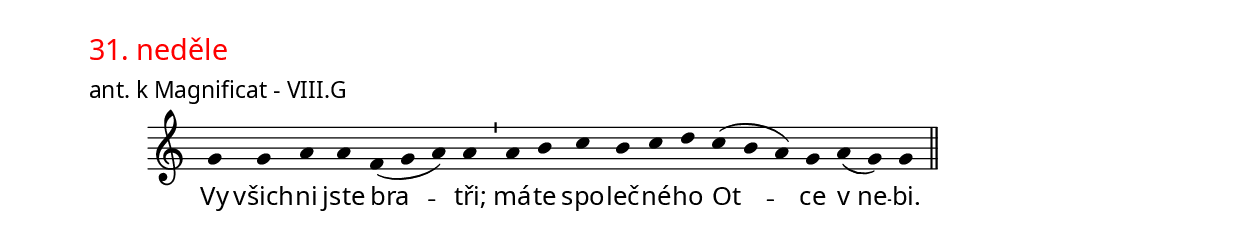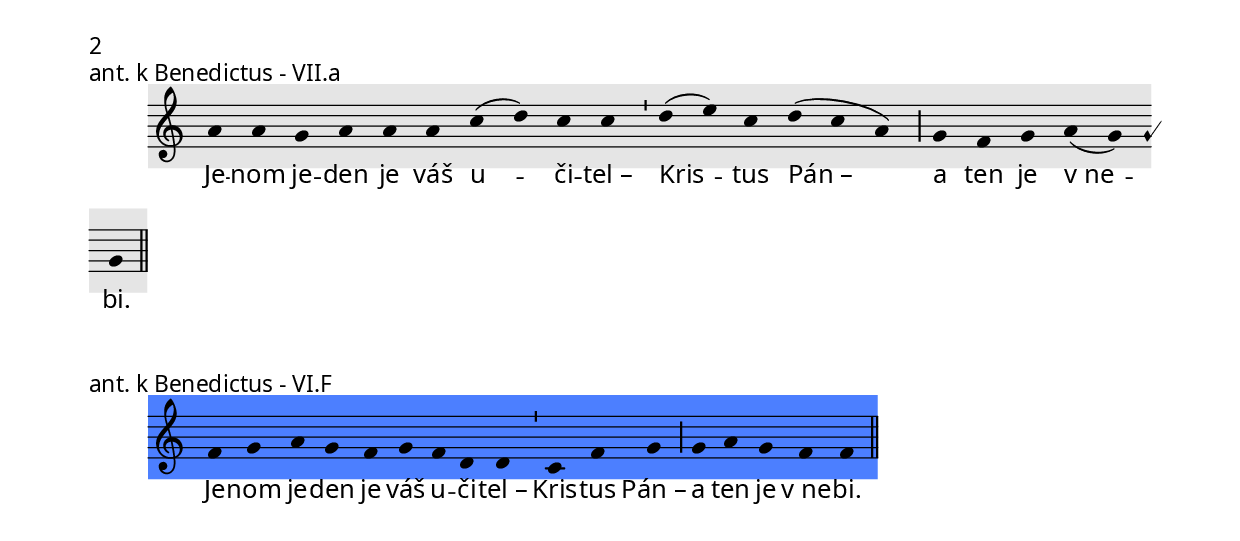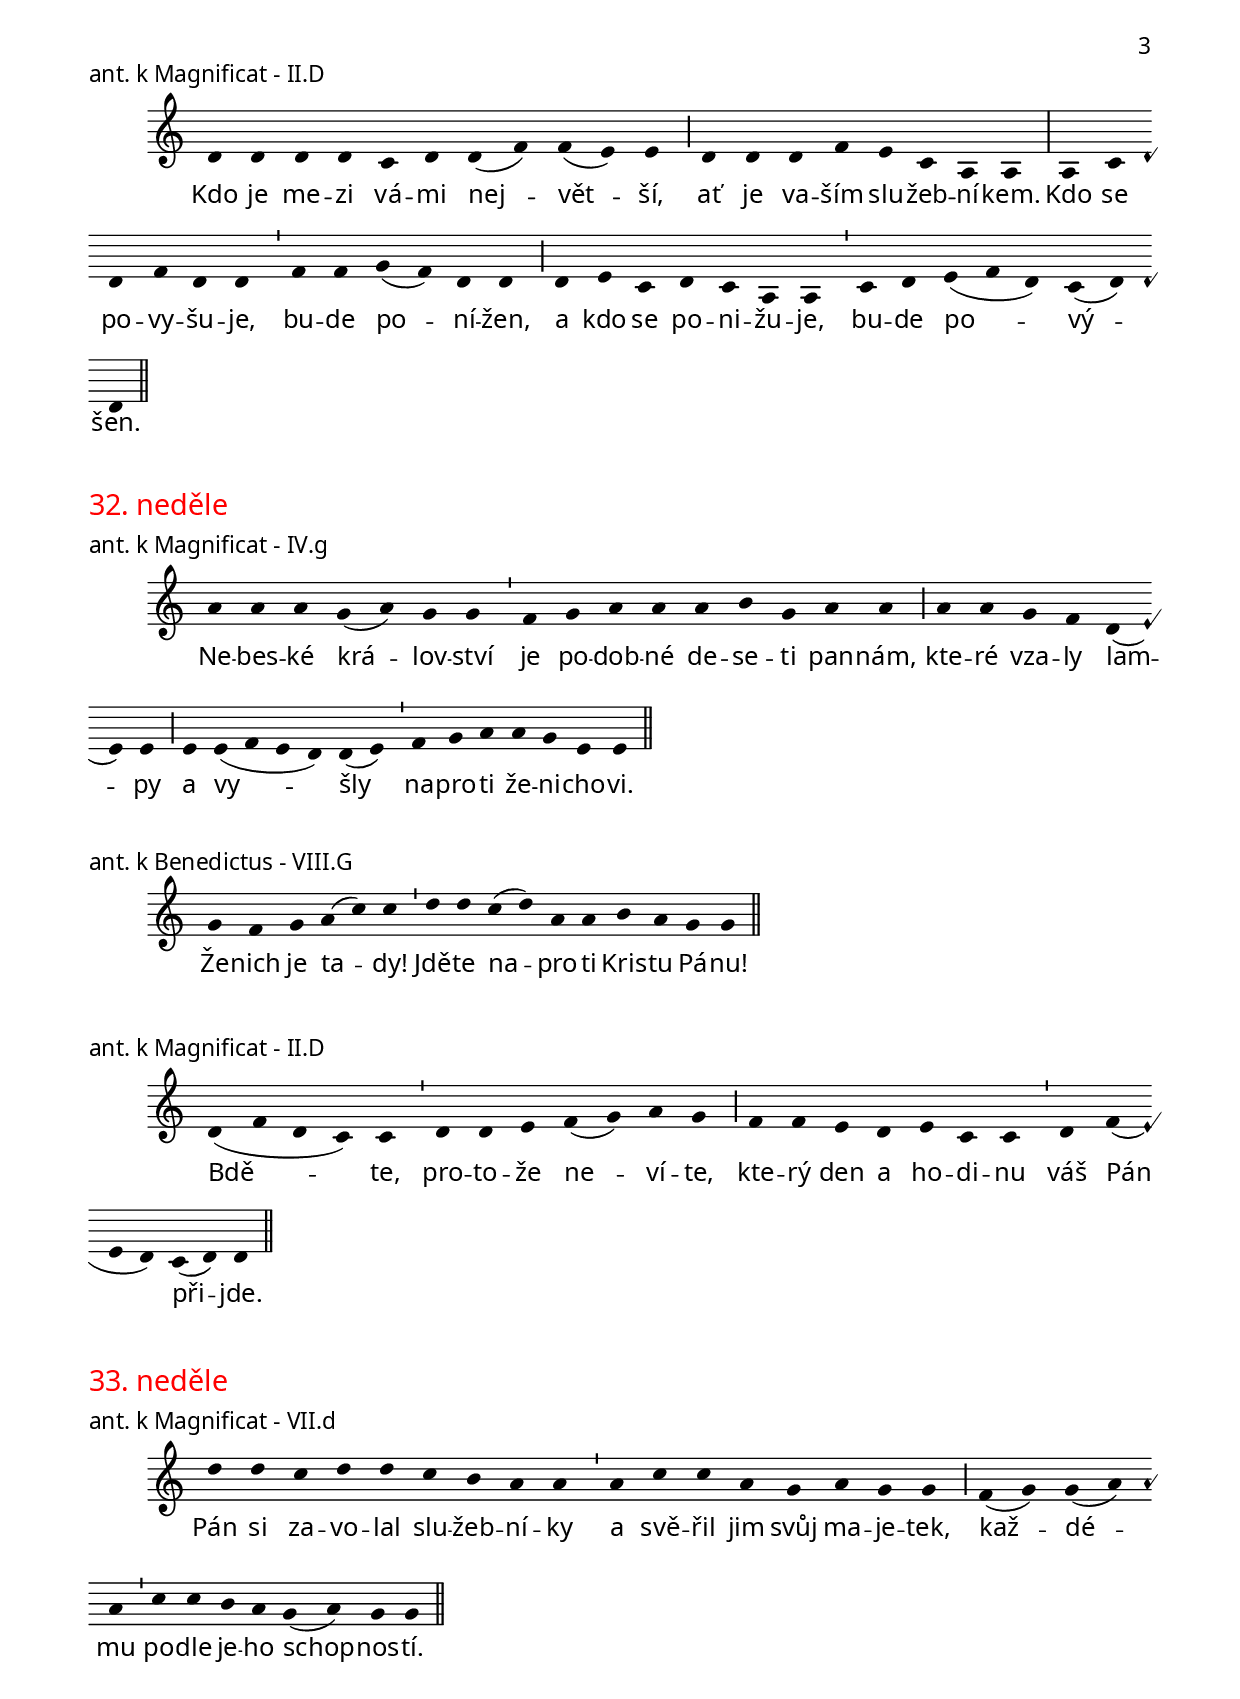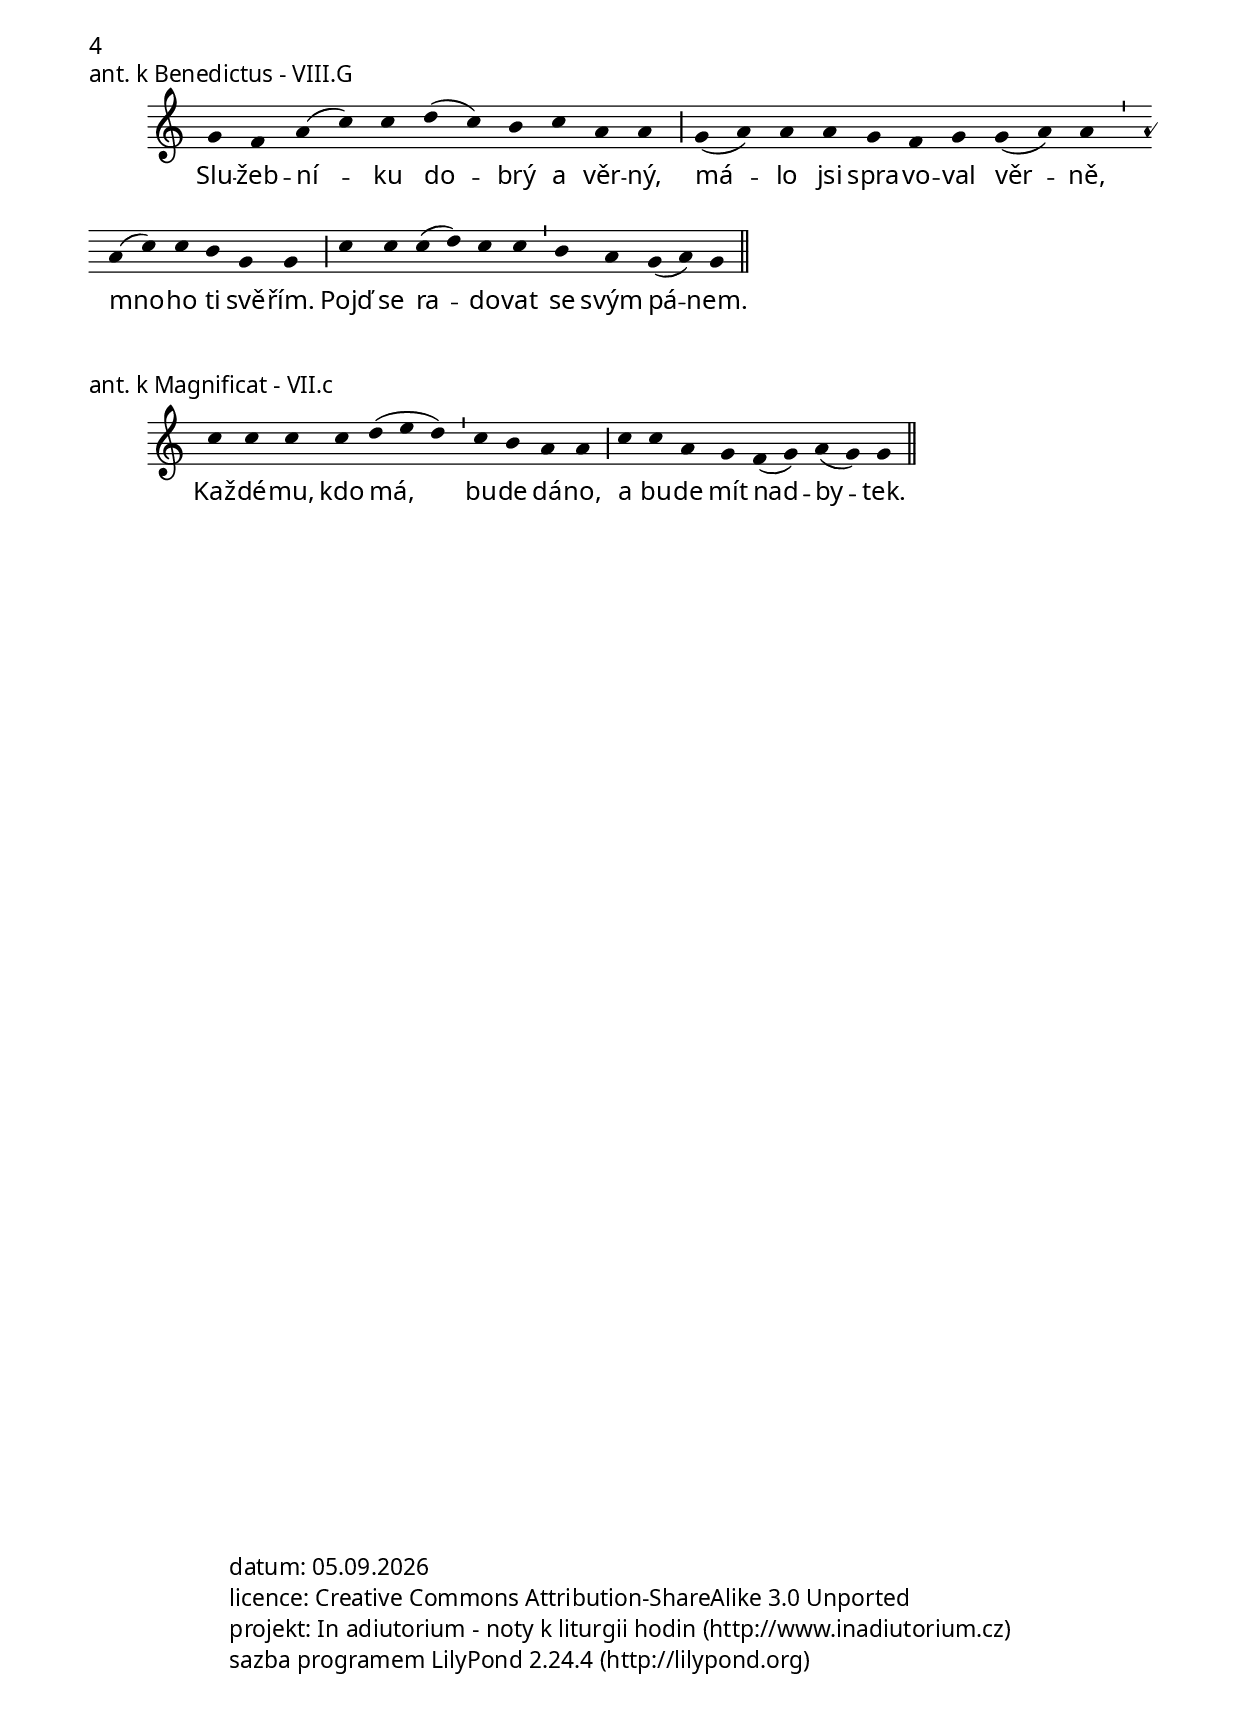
\version "2.19.0"

\include "../spolecne.ly"

\markup {\nadpisDen {"31. neděle"}}

\score {
  \relative c'' {
    \choralniRezim
    g4 g a a f( g a) a \barMin
    a b c b c d c( b a) g a( g) g \barFinalis
  }
  \addlyrics {
    Vy všich -- ni jste bra -- tři;
    má -- te spo -- leč -- né -- ho Ot -- ce v_ne -- bi.
  }
  \header {
    quid = "ant. k Magnificat"
    modus = "VIII"
    differentia = "G"
    psalmus = ""
    annus = "A"
    id = "ne31a-1ne-amag"
    piece = \markup {\sestavTitulekBezZalmu}
  }
}

\pageBreak

\score {
  \relative c'' {
    \zvyraznovacSedy
    \choralniRezim
    a4 a g a a a c( d) c c \barMin
    d( e) c d( c a) \barMaior
    g f g a( g) g \barFinalis
  }
  \addlyrics {
    Je -- nom je -- den je váš u -- či -- tel_–
    Kris -- tus Pán_–
    a ten je v_ne -- bi.
  }
  \header {
    quid = "ant. k Benedictus"
    modus = "VII"
    differentia = "a"
    psalmus = ""
    annus = "A"
    id = "ne31a-rch-aben"
    piece = \markup {\sestavTitulekBezZalmu}
  }
}

\score {
  \relative c' {
    \zvyraznovacModry
    \choralniRezim
    f4 g a g f g f d d \barMin
    c f g \barMaior
    g a g f f \barFinalis
  }
  \addlyrics {
    Je -- nom je -- den je váš u -- či -- tel_–
    Kris -- tus Pán_–
    a ten je v_ne -- bi.
  }
  \header {
    quid = "ant. k Benedictus"
    modus = "VI"
    differentia = "F"
    psalmus = ""
    annus = "A"
    id = "ne31a-rch-aben"
    piece = \markup {\sestavTitulekBezZalmu}
  }
}

\pageBreak

\score {
  \relative c' {
    \choralniRezim
    d4 d d d c d d( f) f( e) e \barMaior
    d d d f e c a a \barMax

    a c d f d d \barMin
    f f g( f) d d \barMaior
    d e c d c a a \barMin
    c d e( f d) c( d) d \barFinalis
  }
  \addlyrics {
    Kdo je me -- zi vá -- mi nej -- vět -- ší,
    ať je va -- ším slu -- žeb -- ní -- kem.

    Kdo se po -- vy -- šu -- je,
    bu -- de po -- ní -- žen,
    a kdo se po -- ni -- žu -- je,
    bu -- de po -- vý -- šen.
  }
  \header {
    quid = "ant. k Magnificat"
    modus = "II"
    differentia = "D"
    psalmus = ""
    annus = "A"
    placet = "zatímco ve zdrojové antifoně druhá část na hlubokou kadenci
    v závěru části první navazuje přirozeně, zde to přirozeně
    ani zdaleka nepůsobí.
    předělat."
    fial = "sanktoral/0725jakub.ly#ne-amag?zacatek"
    id = "ne31a-2ne-amag"
    piece = \markup {\sestavTitulekBezZalmu}
  }
}

\markup {\nadpisDen {"32. neděle"}}

\score {
  \relative c'' {
    \choralniRezim
    a4 a a g( a) g g \barMin
    f g a a a b g a a \barMaior
    a a g f d( e) e \barMaior
    e e( f e d) d( e) \barMin f g a a g e e \barFinalis
  }
  \addlyrics {
    Ne -- bes -- ké krá -- lov -- ství
    je po -- dob -- né de -- se -- ti pan -- nám,
    kte -- ré vza -- ly lam -- py
    a vy -- šly na -- pro -- ti že -- ni -- cho -- vi.
  }
  \header {
    quid = "ant. k Magnificat"
    modus = "IV"
    differentia = "g"
    psalmus = ""
    annus = "A"
    id = "ne32a-1ne-amag"
    piece = \markup {\sestavTitulekBezZalmu}
  }
}

\score {
  \relative c'' {
    \choralniRezim
    g4 f g a( c) c \barMin
    d d c( d) a a b a g g \barFinalis
  }
  \addlyrics {
    Že -- nich je ta -- dy!
    Jdě -- te na -- pro -- ti Kris -- tu Pá -- nu!
  }
  \header {
    quid = "ant. k Benedictus"
    modus = "VIII"
    differentia = "G"
    psalmus = ""
    annus = "A"
    fial = "commune/commune_panna.ly#mc-avig?-aleluja"
    id = "ne32a-rch-aben"
    piece = \markup {\sestavTitulekBezZalmu}
  }
}

\score {
  \relative c' {
    \choralniRezim
    d4( f d c) c \barMin
    d d e f( g) a g \barMaior
    f f e d e c c \barMin
    d f( e d) c( d) d \barFinalis
  }
  \addlyrics {
    Bdě -- te,
    pro -- to -- že ne -- ví -- te,
    kte -- rý den a ho -- di -- nu váš Pán při -- jde.
  }
  \header {
    quid = "ant. k Magnificat"
    modus = "II"
    differentia = "D"
    psalmus = ""
    annus = "A"
    fial = "antifony/advent_nedeleA.ly#imag1?upraveno&jiny_text"
    id = "ne32a-2ne-amag"
    piece = \markup {\sestavTitulekBezZalmu}
  }
}

\markup {\nadpisDen {"33. neděle"}}

\score {
  \relative c'' {
    \choralniRezim
    d4 d c d d c b a a \barMin
    a c c a g a g g \barMaior
    f( g) g( a) a \barMin c c b a g( a) g g \barFinalis
  }
  \addlyrics {
    Pán si za -- vo -- lal slu -- žeb -- ní -- ky
    a svě -- řil jim svůj ma -- je -- tek,
    kaž -- dé -- mu po -- dle je -- ho schop -- nos -- tí.
  }
  \header {
    quid = "ant. k Magnificat"
    modus = "VII"
    differentia = "d"
    psalmus = ""
    annus = "A"
    id = "ne33a-1ne-amag"
    piece = \markup {\sestavTitulekBezZalmu}
  }
}

\score {
  \relative c'' {
    \choralniRezim
    g4 f a( c) c d( c) b c a a \barMaior
    g( a) a a g f g g( a) a \barMin
    a( c) c b g g \barMaior
    c c c( d) c c \barMin b a g( a) g \barFinalis
  }
  \addlyrics {
    Slu -- žeb -- ní -- ku do -- brý a věr -- ný,
    má -- lo jsi spra -- vo -- val věr -- ně,
    mno -- ho ti svě -- řím.
    Pojď se ra -- do -- vat se svým pá -- nem.
  }
  \header {
    quid = "ant. k Benedictus"
    modus = "VIII"
    differentia = "G"
    psalmus = ""
    annus = "A"
    fial = "commune/commune_svatymuz.ly#2ne-amag1?zacatek"
    id = "ne33a-rch-aben"
    piece = \markup {\sestavTitulekBezZalmu}
  }
}

\score {
  \relative c'' {
    \choralniRezim
    c4 c c c d( e d) \barMin c b a a \barMaior
    c c a g f( g) a( g) g \barFinalis
  }
  \addlyrics {
    Kaž -- dé -- mu, kdo má, bu -- de dá -- no,
    a bu -- de mít nad -- by -- tek.
  }
  \header {
    quid = "ant. k Magnificat"
    modus = "VII"
    differentia = "c"
    psalmus = ""
    annus = "A"
    id = "ne33a-2ne-amag"
    piece = \markup {\sestavTitulekBezZalmu}
  }
}
